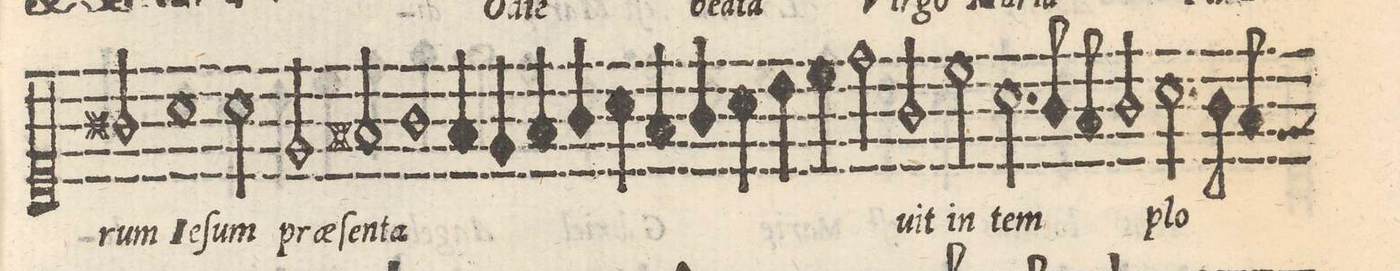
**kern	**text
*I"CANTVS	*
*clefC1	*
*k[]	*
*met(C|)	*
*M2/1	*
2g#X/	-rum
1a	Ie-
=12-	=12-
2a\	-ſum
2e/	prae-
2f#X/	-ſen-
1gny\	-ta-
=13-	=13-
4fny/	.
4e/	.
4f/	.
4g/	.
4a\	.
4f/	.
=14-	=14-
4g/	.
4a\	.
4b\	.
4cc\	.
2dd\	.
2g/	-uit
=15-	=15-
2cc\	in
2.a\	tem-
8g/	.
8f/	.
2g/	.
=16-	=16-
2.a\	-plo
8g\	.
8f/	.
*custos:e	*
*-	*-
